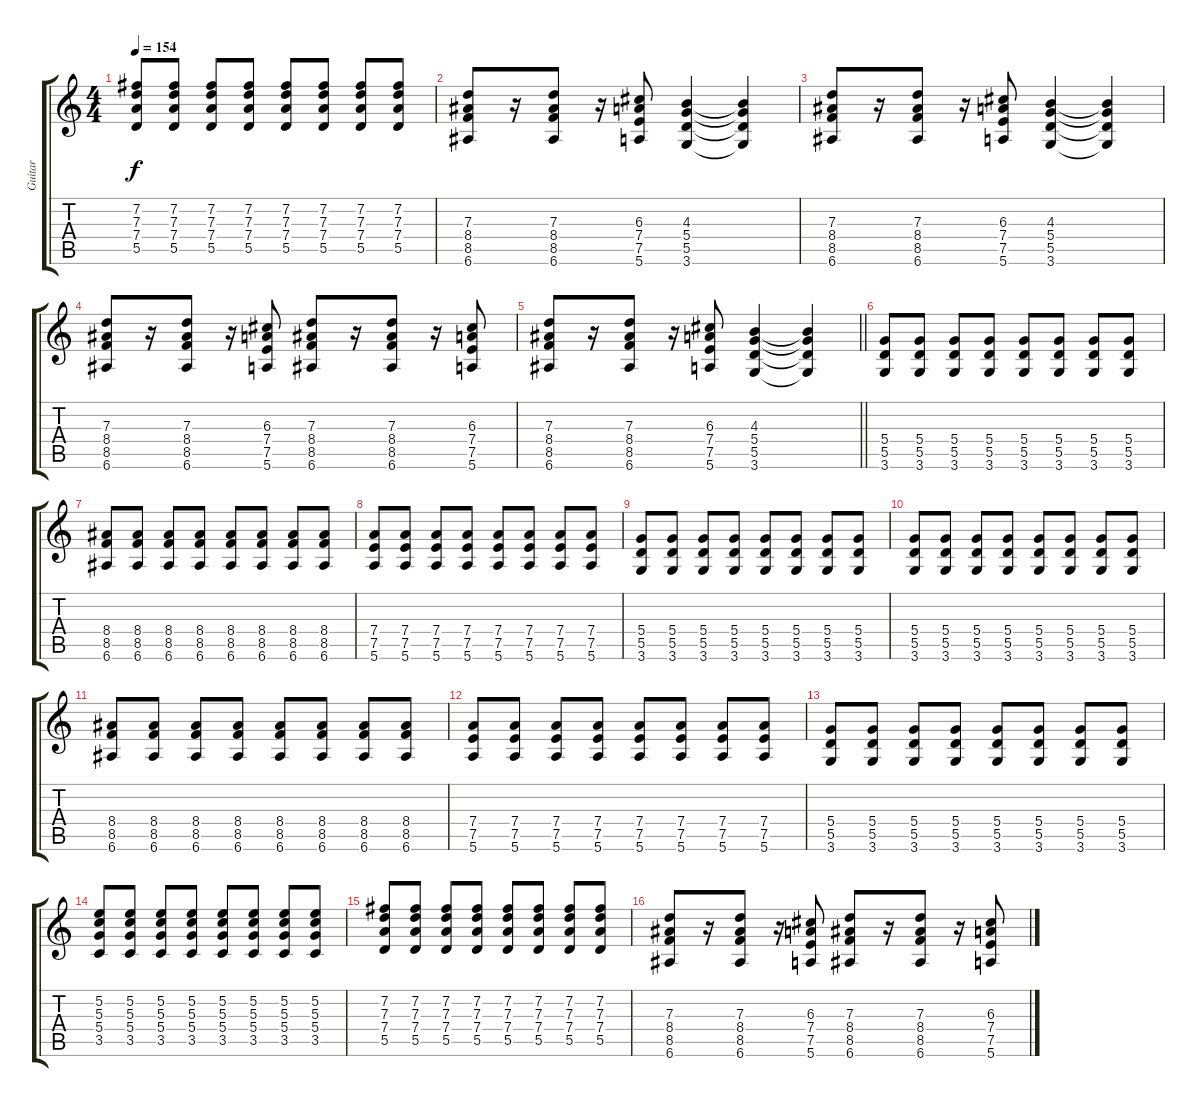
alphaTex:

\track ("Guitar" "Guitar") {instrument overdrivenguitar}
\staff {score tabs}
\tuning (E4 B3 G3 D3 A2 E2) {hide}
\ts (4 4)
\tempo 154
\clef g2
\ks c
(7.2 7.3 7.4 5.5).8{dy f} (7.2 7.3 7.4 5.5).8 (7.2 7.3 7.4 5.5).8 (7.2 7.3 7.4 5.5).8 (7.2 7.3 7.4 5.5).8 (7.2 7.3 7.4 5.5).8 (7.2 7.3 7.4 5.5).8 (7.2 7.3 7.4 5.5).8 |
(7.3 8.4 8.5 6.6).8 r.16 (7.3 8.4 8.5 6.6).8 r.16 (6.3 7.4 7.5 5.6).8 (4.3 5.4 5.5 3.6).4 (4.3{t} 5.4{t} 5.5{t} 3.6{t}).4 |
(7.3 8.4 8.5 6.6).8 r.16 (7.3 8.4 8.5 6.6).8 r.16 (6.3 7.4 7.5 5.6).8 (4.3 5.4 5.5 3.6).4 (4.3{t} 5.4{t} 5.5{t} 3.6{t}).4 |
(7.3 8.4 8.5 6.6).8 r.16 (7.3 8.4 8.5 6.6).8 r.16 (6.3 7.4 7.5 5.6).8 (7.3 8.4 8.5 6.6).8 r.16 (7.3 8.4 8.5 6.6).8 r.16 (6.3 7.4 7.5 5.6).8 |
\barLineRight lightlight
(7.3 8.4 8.5 6.6).8 r.16 (7.3 8.4 8.5 6.6).8 r.16 (6.3 7.4 7.5 5.6).8 (4.3 5.4 5.5 3.6).4 (4.3{t} 5.4{t} 5.5{t} 3.6{t}).4 |
(5.4 5.5 3.6).8 (5.4 5.5 3.6).8 (5.4 5.5 3.6).8 (5.4 5.5 3.6).8 (5.4 5.5 3.6).8 (5.4 5.5 3.6).8 (5.4 5.5 3.6).8 (5.4 5.5 3.6).8 |
(8.4 8.5 6.6).8 (8.4 8.5 6.6).8 (8.4 8.5 6.6).8 (8.4 8.5 6.6).8 (8.4 8.5 6.6).8 (8.4 8.5 6.6).8 (8.4 8.5 6.6).8 (8.4 8.5 6.6).8 |
(7.4 7.5 5.6).8 (7.4 7.5 5.6).8 (7.4 7.5 5.6).8 (7.4 7.5 5.6).8 (7.4 7.5 5.6).8 (7.4 7.5 5.6).8 (7.4 7.5 5.6).8 (7.4 7.5 5.6).8 |
(5.4 5.5 3.6).8 (5.4 5.5 3.6).8 (5.4 5.5 3.6).8 (5.4 5.5 3.6).8 (5.4 5.5 3.6).8 (5.4 5.5 3.6).8 (5.4 5.5 3.6).8 (5.4 5.5 3.6).8 |
(5.4 5.5 3.6).8 (5.4 5.5 3.6).8 (5.4 5.5 3.6).8 (5.4 5.5 3.6).8 (5.4 5.5 3.6).8 (5.4 5.5 3.6).8 (5.4 5.5 3.6).8 (5.4 5.5 3.6).8 |
(8.4 8.5 6.6).8 (8.4 8.5 6.6).8 (8.4 8.5 6.6).8 (8.4 8.5 6.6).8 (8.4 8.5 6.6).8 (8.4 8.5 6.6).8 (8.4 8.5 6.6).8 (8.4 8.5 6.6).8 |
(7.4 7.5 5.6).8 (7.4 7.5 5.6).8 (7.4 7.5 5.6).8 (7.4 7.5 5.6).8 (7.4 7.5 5.6).8 (7.4 7.5 5.6).8 (7.4 7.5 5.6).8 (7.4 7.5 5.6).8 |
(5.4 5.5 3.6).8 (5.4 5.5 3.6).8 (5.4 5.5 3.6).8 (5.4 5.5 3.6).8 (5.4 5.5 3.6).8 (5.4 5.5 3.6).8 (5.4 5.5 3.6).8 (5.4 5.5 3.6).8 |
(5.2 5.3 5.4 3.5).8 (5.2 5.3 5.4 3.5).8 (5.2 5.3 5.4 3.5).8 (5.2 5.3 5.4 3.5).8 (5.2 5.3 5.4 3.5).8 (5.2 5.3 5.4 3.5).8 (5.2 5.3 5.4 3.5).8 (5.2 5.3 5.4 3.5).8 |
(7.2 7.3 7.4 5.5).8 (7.2 7.3 7.4 5.5).8 (7.2 7.3 7.4 5.5).8 (7.2 7.3 7.4 5.5).8 (7.2 7.3 7.4 5.5).8 (7.2 7.3 7.4 5.5).8 (7.2 7.3 7.4 5.5).8 (7.2 7.3 7.4 5.5).8 |
(7.3 8.4 8.5 6.6).8 r.16 (7.3 8.4 8.5 6.6).8 r.16 (6.3 7.4 7.5 5.6).8 (7.3 8.4 8.5 6.6).8 r.16 (7.3 8.4 8.5 6.6).8 r.16 (6.3 7.4 7.5 5.6).8
